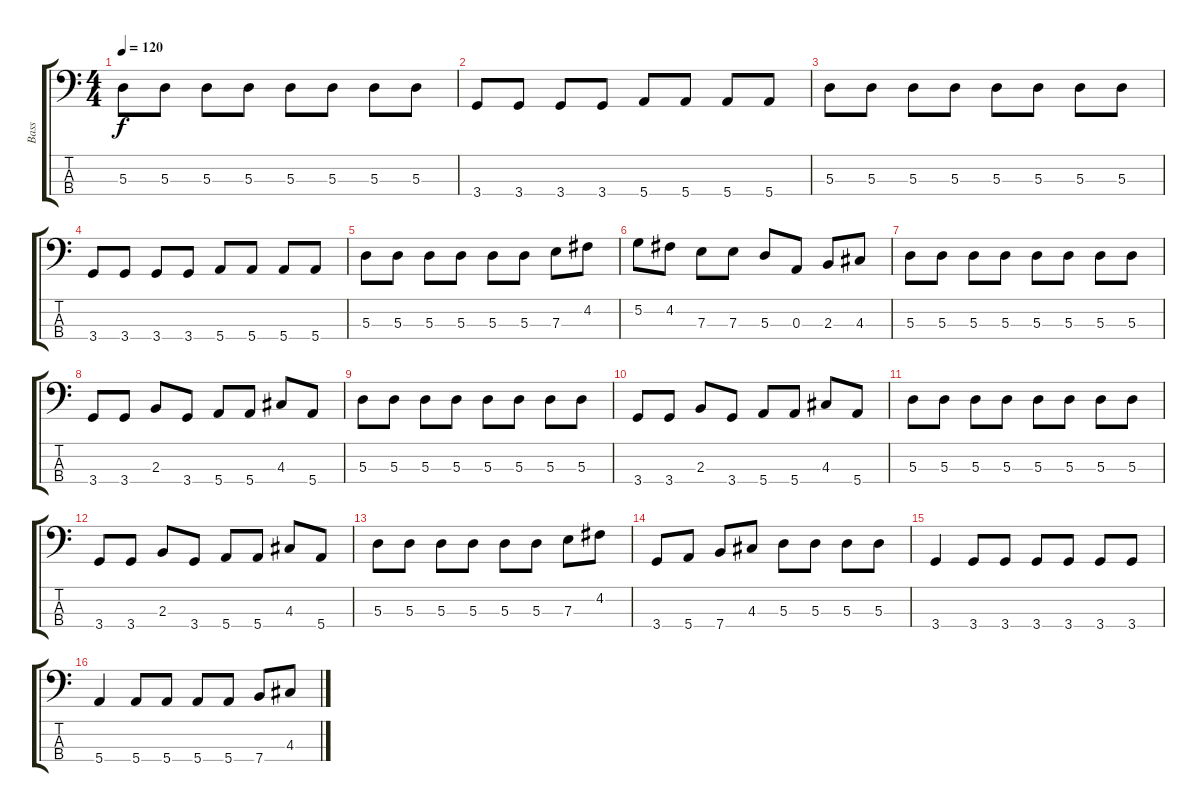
\track ("Bass" "Bass") {instrument electricbassfinger}
\staff {score tabs}
\tuning (G2 D2 A1 E1) {hide}
\ts (4 4)
\tempo 120
\clef f4
\ks c
5.3.8{dy f} 5.3.8 5.3.8 5.3.8 5.3.8 5.3.8 5.3.8 5.3.8 |
3.4.8 3.4.8 3.4.8 3.4.8 5.4.8 5.4.8 5.4.8 5.4.8 |
5.3.8 5.3.8 5.3.8 5.3.8 5.3.8 5.3.8 5.3.8 5.3.8 |
3.4.8 3.4.8 3.4.8 3.4.8 5.4.8 5.4.8 5.4.8 5.4.8 |
5.3.8 5.3.8 5.3.8 5.3.8 5.3.8 5.3.8 7.3.8 4.2.8 |
5.2.8 4.2.8 7.3.8 7.3.8 5.3.8 0.3.8 2.3.8 4.3.8 |
5.3.8 5.3.8 5.3.8 5.3.8 5.3.8 5.3.8 5.3.8 5.3.8 |
3.4.8 3.4.8 2.3.8 3.4.8 5.4.8 5.4.8 4.3.8 5.4.8 |
5.3.8 5.3.8 5.3.8 5.3.8 5.3.8 5.3.8 5.3.8 5.3.8 |
3.4.8 3.4.8 2.3.8 3.4.8 5.4.8 5.4.8 4.3.8 5.4.8 |
5.3.8 5.3.8 5.3.8 5.3.8 5.3.8 5.3.8 5.3.8 5.3.8 |
3.4.8 3.4.8 2.3.8 3.4.8 5.4.8 5.4.8 4.3.8 5.4.8 |
5.3.8 5.3.8 5.3.8 5.3.8 5.3.8 5.3.8 7.3.8 4.2.8 |
3.4.8 5.4.8 7.4.8 4.3.8 5.3.8 5.3.8 5.3.8 5.3.8 |
3.4.4 3.4.8 3.4.8 3.4.8 3.4.8 3.4.8 3.4.8 |
5.4.4 5.4.8 5.4.8 5.4.8 5.4.8 7.4.8 4.3.8
